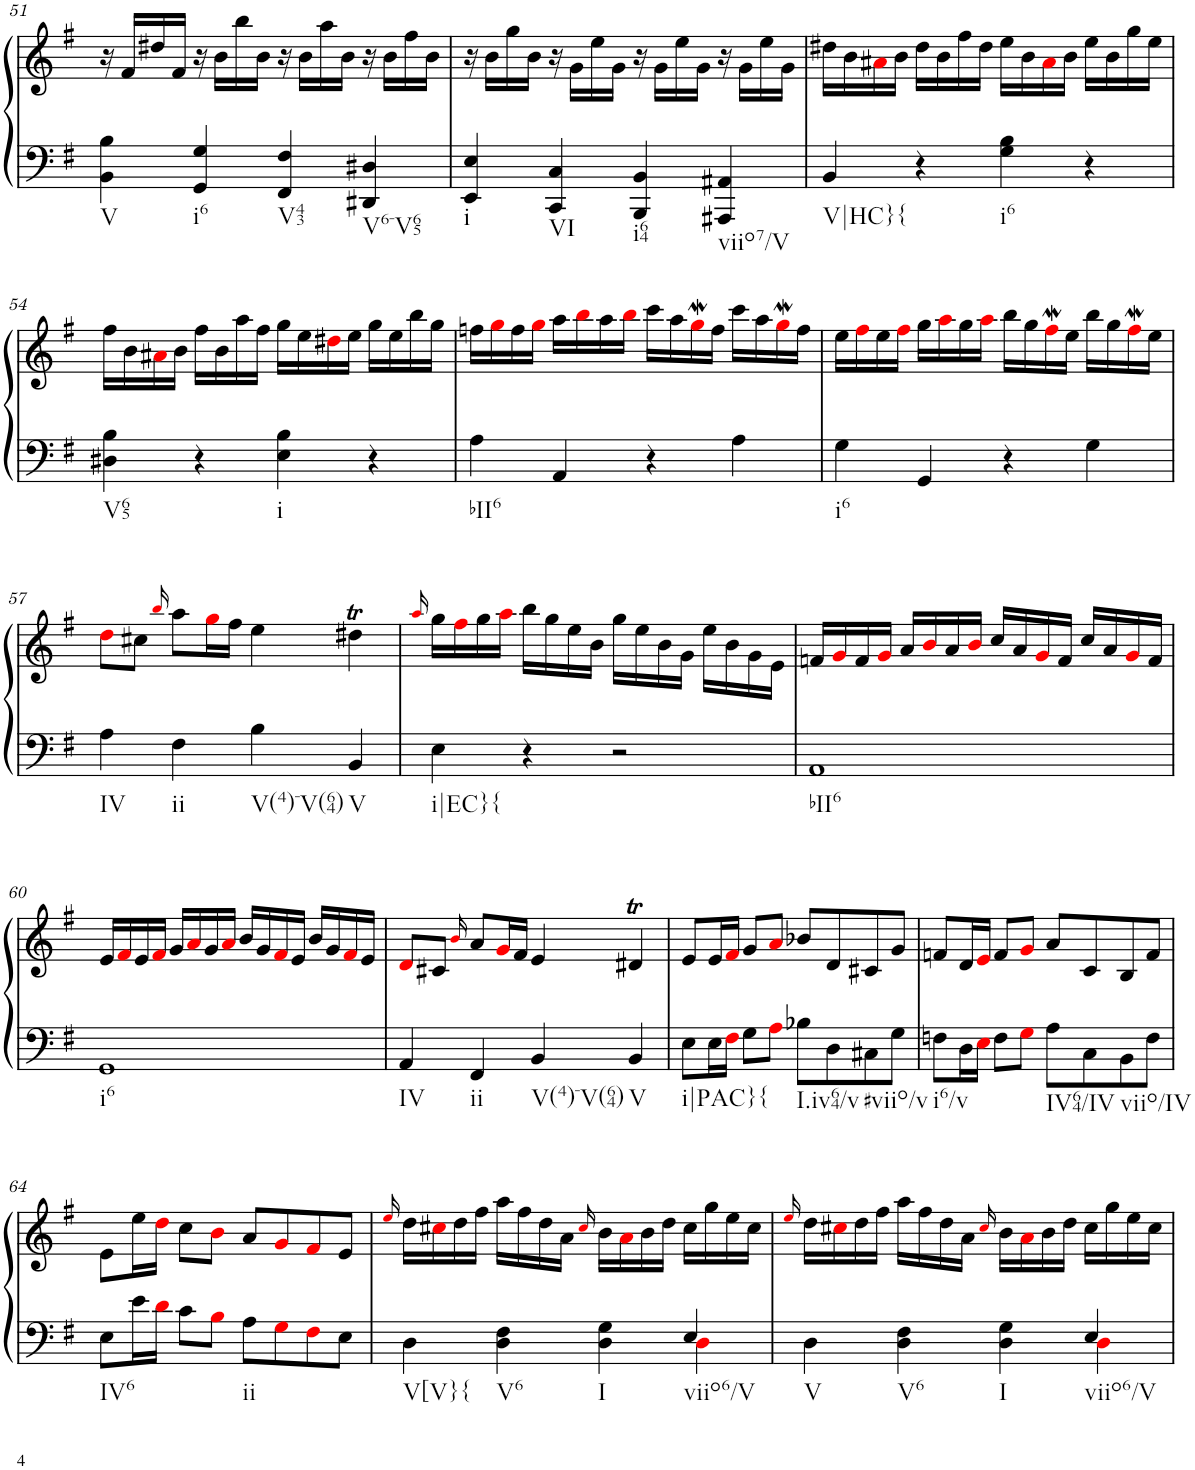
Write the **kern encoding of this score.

**kern	**kern
*part1	*part1
*staff2	*staff1
*I"Piano	*
*I'Pno.	*
!!LO:PB:g=z
*clefF4	*clefG2
*k[f#]	*k[f#]
*M4/4	*M4/4
*met(c)	*met(c)
=51	=51
!LO:TX:b:t=V	!
4BB\ 4B\	16r
.	16f#/LL
.	16dd#X/
.	16f#/JJ
!LO:TX:b:t=i6	!
4GG/ 4G/	16r
.	16b\LL
.	16bb\
.	16b\JJ
!LO:TX:b:t=V43	!
4FF#/ 4F#/	16r
.	16b\LL
.	16aa\
.	16b\JJ
!LO:TX:b:t=V6-V65	!
4DD#X/ 4D#X/	16r
.	16b\LL
.	16ff#\
.	16b\JJ
=52	=52
!LO:TX:b:t=i	!
4EE/ 4E/	16r
.	16b\LL
.	16gg\
.	16b\JJ
!LO:TX:b:t=VI	!
4CC/ 4C/	16r
.	16g\LL
.	16ee\
.	16g\JJ
!LO:TX:b:t=i64	!
4BBB/ 4BB/	16r
.	16g\LL
.	16ee\
.	16g\JJ
!LO:TX:b:t=viio7/V	!
4AAA#X/ 4AA#X/	16r
.	16g\LL
.	16ee\
.	16g\JJ
=53	=53
!LO:TX:b:t=V|HC}{	!
4BB/	16dd#X\LL
.	16b\
.	16a#Xi\
.	16b\JJ
4r	16dd#\LL
.	16b\
.	16ff#\
.	16dd#\JJ
!LO:TX:b:t=i6	!
4G\ 4B\	16ee\LL
.	16b\
.	16a#i\
.	16b\JJ
4r	16ee\LL
.	16b\
.	16gg\
.	16ee\JJ
!!LO:LB:g=z
=54	=54
!LO:TX:b:t=V65	!
4D#X\ 4B\	16ff#\LL
.	16b\
.	16a#Xi\
.	16b\JJ
4r	16ff#\LL
.	16b\
.	16aa\
.	16ff#\JJ
!LO:TX:b:t=i	!
4E\ 4B\	16gg\LL
.	16ee\
.	16dd#Xi\
.	16ee\JJ
4r	16gg\LL
.	16ee\
.	16bb\
.	16gg\JJ
=55	=55
!LO:TX:b:t=bII6	!
4A\	16ffn\LL
.	16ggi\
.	16ff\
.	16ggi\JJ
4AA/	16aa\LL
.	16bbi\
.	16aa\
.	16bbi\JJ
4r	16ccc\LL
.	16aa\
.	16ggwi\
.	16ff\JJ
4A\	16ccc\LL
.	16aa\
.	16ggwi\
.	16ff\JJ
=56	=56
!LO:TX:b:t=i6	!
4G\	16ee\LL
.	16ff#i\
.	16ee\
.	16ff#i\JJ
4GG/	16gg\LL
.	16aai\
.	16gg\
.	16aai\JJ
4r	16bb\LL
.	16gg\
.	16ff#Wi\
.	16ee\JJ
4G\	16bb\LL
.	16gg\
.	16ff#Wi\
.	16ee\JJ
!!LO:LB:g=z
=57	=57
!LO:TX:b:t=IV	!
4A\	8ddi\L
.	8cc#X\J
.	16qbbi/
!LO:TX:b:t=ii	!
4F#\	8aa\L
.	16ggi\L
.	16ff#\JJ
!LO:TX:b:t=V(4)-V(64)	!
4B\	4ee\
!LO:TX:b:t=V	!
4BB/	4dd#Xt\
=58	=58
.	16qaai/
!LO:TX:b:t=i|EC}{	!
4E\	16gg\LL
.	16ff#i\
.	16gg\
.	16aai\JJ
4r	16bb\LL
.	16gg\
.	16ee\
.	16b\JJ
2r	16gg\LL
.	16ee\
.	16b\
.	16g\JJ
.	16ee\LL
.	16b\
.	16g\
.	16e\JJ
=59	=59
!LO:TX:b:t=bII6	!
1AA	16fn/LL
.	16gi/
.	16f/
.	16gi/JJ
.	16a/LL
.	16bi/
.	16a/
.	16bi/JJ
.	16cc/LL
.	16a/
.	16gi/
.	16f/JJ
.	16cc/LL
.	16a/
.	16gi/
.	16f/JJ
!!LO:LB:g=z
=60	=60
!LO:TX:b:t=i6	!
1GG	16e/LL
.	16f#i/
.	16e/
.	16f#i/JJ
.	16g/LL
.	16ai/
.	16g/
.	16ai/JJ
.	16b/LL
.	16g/
.	16f#i/
.	16e/JJ
.	16b/LL
.	16g/
.	16f#i/
.	16e/JJ
=61	=61
!LO:TX:b:t=IV	!
4AA/	8di/L
.	8c#X/J
.	16qbi/
!LO:TX:b:t=ii	!
4FF#/	8a/L
.	16gi/L
.	16f#/JJ
!LO:TX:b:t=V(4)-V(64)	!
4BB/	4e/
!LO:TX:b:t=V	!
4BB/	4d#Xt/
=62	=62
!LO:TX:b:t=i|PAC}{	!
8E\L	8e/L
16E\L	16e/L
16F#i\JJ	16f#i/JJ
8G\L	8g/L
8Ai\J	8ai/J
!LO:TX:b:t=I.iv64/v	!
8B-X\L	8b-X/L
8D\	8d/
!LO:TX:b:t=#viio/v	!
8C#X\	8c#X/
8G\J	8g/J
=63	=63
!LO:TX:b:t=i6/v	!
8Fn\L	8fn/L
16D\L	16d/L
16Ei\JJ	16ei/JJ
8F\L	8f/L
8Gi\J	8gi/J
!LO:TX:b:t=IV64/IV	!
8A\L	8a/L
8C\	8c/
!LO:TX:b:t=viio/IV	!
8BB\	8B/
8F\J	8f/J
!!LO:LB:g=z
=64	=64
!LO:TX:b:t=IV6	!
8E\L	8e\L
16e\L	16ee\L
16di\JJ	16ddi\JJ
8c\L	8cc\L
8Bi\J	8bi\J
!LO:TX:b:t=ii	!
8A\L	8a/L
8Gi\	8gi/
8F#i\	8f#i/
8E\J	8e/J
=65	=65
.	16qeei/
*^	*
!LO:TX:b:t=V[V}{	!	!
4D\	2.ryy	16dd\LL
.	.	16cc#Xi\
.	.	16dd\
.	.	16ff#\JJ
!LO:TX:b:t=V6	!	!
4D\ 4F#\	.	16aa\LL
.	.	16ff#\
.	.	16dd\
.	.	16a\JJ
.	.	16qcc#i/
!LO:TX:b:t=I	!	!
4D\ 4G\	.	16b\LL
.	.	16ai\
.	.	16b\
.	.	16dd\JJ
!LO:TX:b:t=viio6/V	!	!
4E/	4Di\	16cc#\LL
.	.	16gg\
.	.	16ee\
.	.	16cc#\JJ
=66	=66	=66
.	.	16qeei/
!LO:TX:b:t=V	!	!
4D\	2.ryy	16dd\LL
.	.	16cc#Xi\
.	.	16dd\
.	.	16ff#\JJ
!LO:TX:b:t=V6	!	!
4D\ 4F#\	.	16aa\LL
.	.	16ff#\
.	.	16dd\
.	.	16a\JJ
.	.	16qcc#i/
!LO:TX:b:t=I	!	!
4D\ 4G\	.	16b\LL
.	.	16ai\
.	.	16b\
.	.	16dd\JJ
!LO:TX:b:t=viio6/V	!	!
4E/	4Di\	16cc#\LL
.	.	16gg\
.	.	16ee\
.	.	16cc#\JJ
*v	*v	*
=	=
*-	*-
